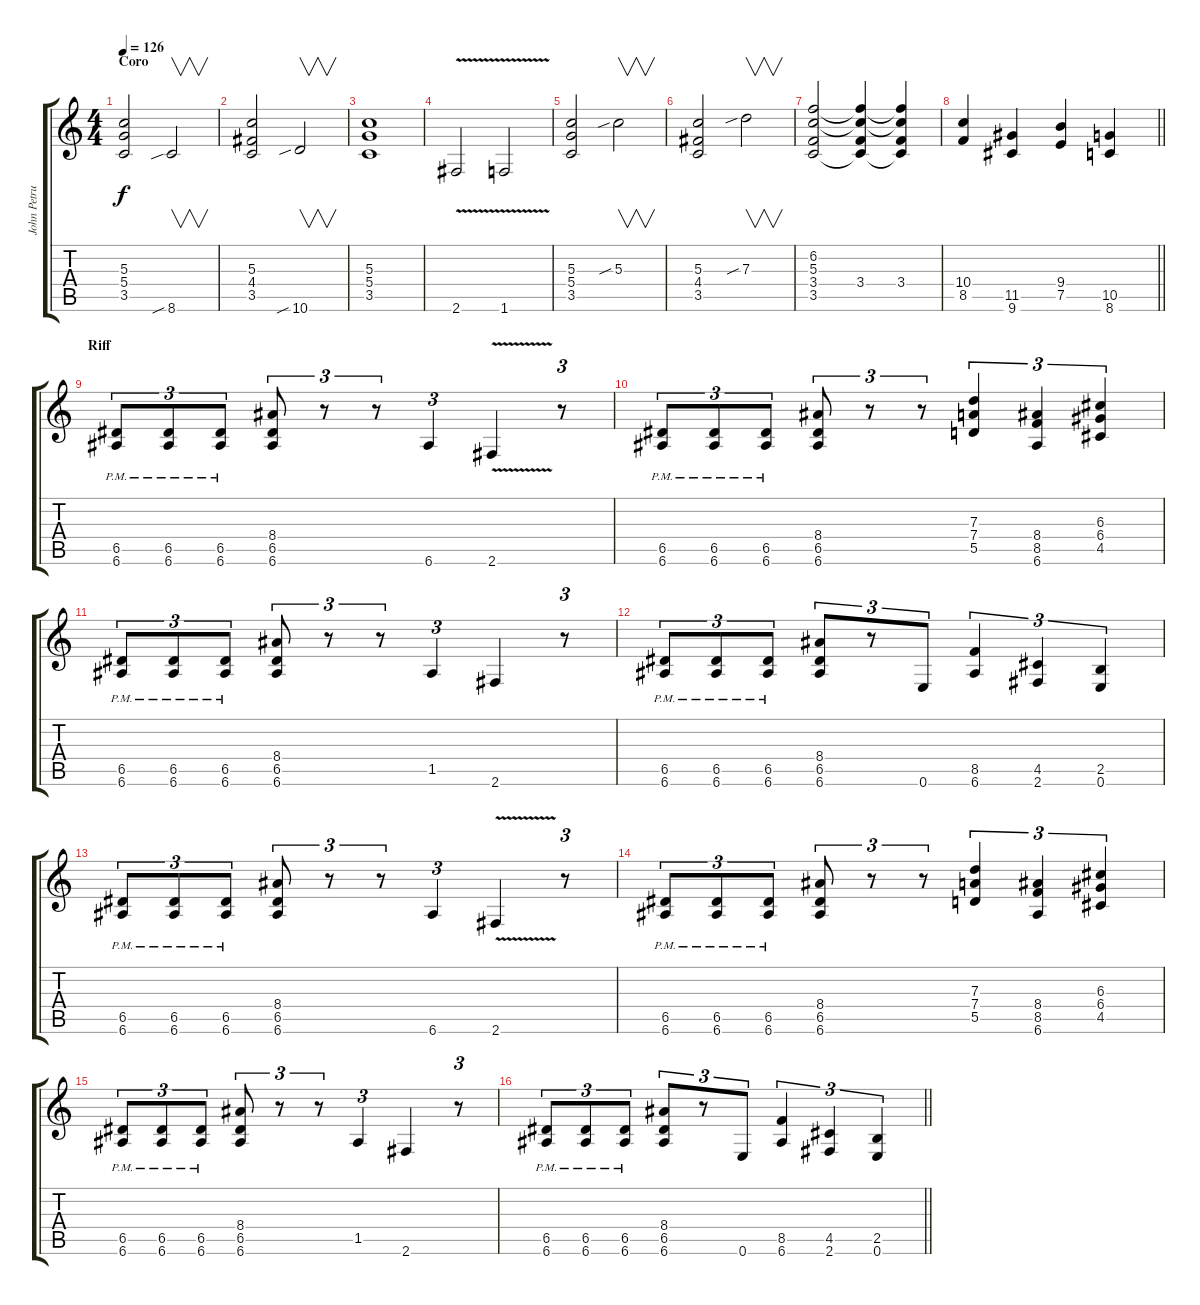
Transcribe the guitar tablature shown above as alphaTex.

\track ("John Petrucci Rhythm" "John Petru") {instrument distortionguitar}
\staff {score tabs}
\tuning (E4 B3 G3 D3 A2 E2) {hide}
\ts (4 4)
\section ("" "Coro")
\tempo 126
\clef g2
\ks c
(5.3 5.4 3.5).2{dy f} 8.6{sib}.2{v} |
(5.3 4.4 3.5).2 10.6{sib}.2{v} |
(5.3 5.4 3.5).1 |
2.6{v}.2 1.6{v}.2 |
(5.3 5.4 3.5).2 5.3{sib}.2{v} |
(5.3 4.4 3.5).2 7.3{sib}.2{v} |
(6.2 5.3 3.4 3.5).2 (6.2{t} 5.3{t} 3.4 3.5{t}).4 (6.2{t} 5.3{t} 3.4 3.5{t}).4 |
\barLineRight lightlight
(10.4 8.5).4 (11.5 9.6).4 (9.4 7.5).4 (10.5 8.6).4 |
\section ("" "Riff")
(6.5{pm} 6.6{pm}).8{tu (3 2)} (6.5{pm} 6.6{pm}).8{tu (3 2)} (6.5{pm} 6.6{pm}).8{tu (3 2)} (8.4 6.5 6.6).8{tu (3 2)} r.8{tu (3 2)} r.8{tu (3 2)} 6.6.4{tu (3 2)} 2.6{v}.4 r.8{tu (3 2)} |
(6.5{pm} 6.6{pm}).8{tu (3 2)} (6.5{pm} 6.6{pm}).8{tu (3 2)} (6.5{pm} 6.6{pm}).8{tu (3 2)} (8.4 6.5 6.6).8{tu (3 2)} r.8{tu (3 2)} r.8{tu (3 2)} (7.3 7.4 5.5).4{tu (3 2)} (8.4 8.5 6.6).4{tu (3 2)} (6.3 6.4 4.5).4{tu (3 2)} |
(6.5{pm} 6.6{pm}).8{tu (3 2)} (6.5{pm} 6.6{pm}).8{tu (3 2)} (6.5{pm} 6.6{pm}).8{tu (3 2)} (8.4 6.5 6.6).8{tu (3 2)} r.8{tu (3 2)} r.8{tu (3 2)} 1.5.4{tu (3 2)} 2.6.4 r.8{tu (3 2)} |
(6.5{pm} 6.6{pm}).8{tu (3 2)} (6.5{pm} 6.6{pm}).8{tu (3 2)} (6.5{pm} 6.6{pm}).8{tu (3 2)} (8.4 6.5 6.6).8{tu (3 2)} r.8{tu (3 2)} 0.6.8{tu (3 2)} (8.5 6.6).4{tu (3 2)} (4.5 2.6).4{tu (3 2)} (2.5 0.6).4{tu (3 2)} |
(6.5{pm} 6.6{pm}).8{tu (3 2)} (6.5{pm} 6.6{pm}).8{tu (3 2)} (6.5{pm} 6.6{pm}).8{tu (3 2)} (8.4 6.5 6.6).8{tu (3 2)} r.8{tu (3 2)} r.8{tu (3 2)} 6.6.4{tu (3 2)} 2.6{v}.4 r.8{tu (3 2)} |
(6.5{pm} 6.6{pm}).8{tu (3 2)} (6.5{pm} 6.6{pm}).8{tu (3 2)} (6.5{pm} 6.6{pm}).8{tu (3 2)} (8.4 6.5 6.6).8{tu (3 2)} r.8{tu (3 2)} r.8{tu (3 2)} (7.3 7.4 5.5).4{tu (3 2)} (8.4 8.5 6.6).4{tu (3 2)} (6.3 6.4 4.5).4{tu (3 2)} |
(6.5{pm} 6.6{pm}).8{tu (3 2)} (6.5{pm} 6.6{pm}).8{tu (3 2)} (6.5{pm} 6.6{pm}).8{tu (3 2)} (8.4 6.5 6.6).8{tu (3 2)} r.8{tu (3 2)} r.8{tu (3 2)} 1.5.4{tu (3 2)} 2.6.4 r.8{tu (3 2)} |
\barLineRight lightlight
(6.5{pm} 6.6{pm}).8{tu (3 2)} (6.5{pm} 6.6{pm}).8{tu (3 2)} (6.5{pm} 6.6{pm}).8{tu (3 2)} (8.4 6.5 6.6).8{tu (3 2)} r.8{tu (3 2)} 0.6.8{tu (3 2)} (8.5 6.6).4{tu (3 2)} (4.5 2.6).4{tu (3 2)} (2.5 0.6).4{tu (3 2)}
